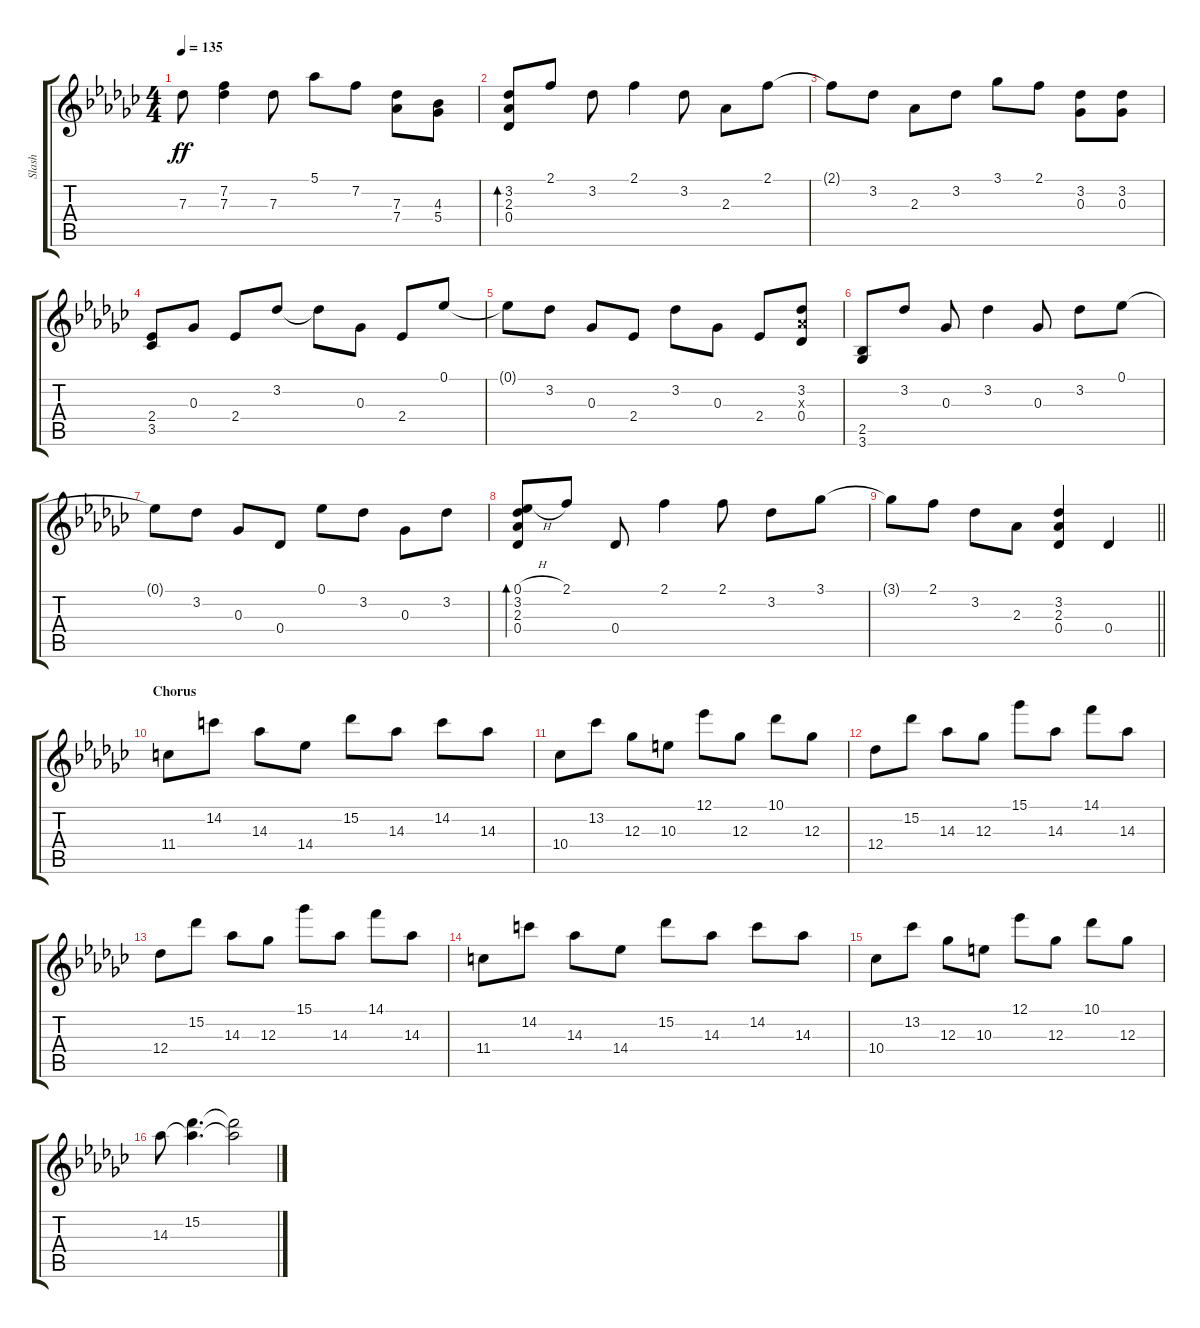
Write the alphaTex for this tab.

\track ("Slash" "Slash") {instrument overdrivenguitar}
\staff {score tabs}
\tuning (Eb4 Bb3 Gb3 Db3 Ab2 Eb2) {hide}
\ts (4 4)
\tempo 135
\clef g2
\ks gb
7.3.8{dy ff} (7.2 7.3).4 7.3.8 5.1.8 7.2.8 (7.3 7.4).8 (4.3 5.4).8 |
(3.2 2.3 0.4).8{bd 120} 2.1.8 3.2.8 2.1.4 3.2.8 2.3.8 2.1.8 |
2.1{t}.8 3.2.8 2.3.8 3.2.8 3.1.8 2.1.8 (3.2 0.3).8 (3.2 0.3).8 |
(2.4 3.5).8 0.3.8 2.4.8 3.2.8 3.2{t}.8 0.3.8 2.4.8 0.1.8 |
0.1{t}.8 3.2.8 0.3.8 2.4.8 3.2.8 0.3.8 2.4.8 (3.2 2.3{x} 0.4).8 |
(2.5 3.6).8 3.2.8 0.3.8 3.2.4 0.3.8 3.2.8 0.1.8 |
0.1{t}.8 3.2.8 0.3.8 0.4.8 0.1.8 3.2.8 0.3.8 3.2.8 |
(0.1{h} 3.2 2.3 0.4).8{bd 120} 2.1.8 0.4.8 2.1.4 2.1.8 3.2.8 3.1.8 |
\barLineRight lightlight
3.1{t}.8 2.1.8 3.2.8 2.3.8 (3.2 2.3 0.4).4 0.4.4 |
\section ("" "Chorus")
11.4.8{instrument overdrivenguitar} 14.2.8 14.3.8 14.4.8 15.2.8 14.3.8 14.2.8 14.3.8 |
10.4.8 13.2.8 12.3.8 10.3.8 12.1.8 12.3.8 10.1.8 12.3.8 |
12.4.8 15.2.8 14.3.8 12.3.8 15.1.8 14.3.8 14.1.8 14.3.8 |
12.4.8 15.2.8 14.3.8 12.3.8 15.1.8 14.3.8 14.1.8 14.3.8 |
11.4.8 14.2.8 14.3.8 14.4.8 15.2.8 14.3.8 14.2.8 14.3.8 |
10.4.8 13.2.8 12.3.8 10.3.8 12.1.8 12.3.8 10.1.8 12.3.8 |
14.3.8 (15.2 14.3{t}).4{d} (15.2{t} 14.3{t}).2
